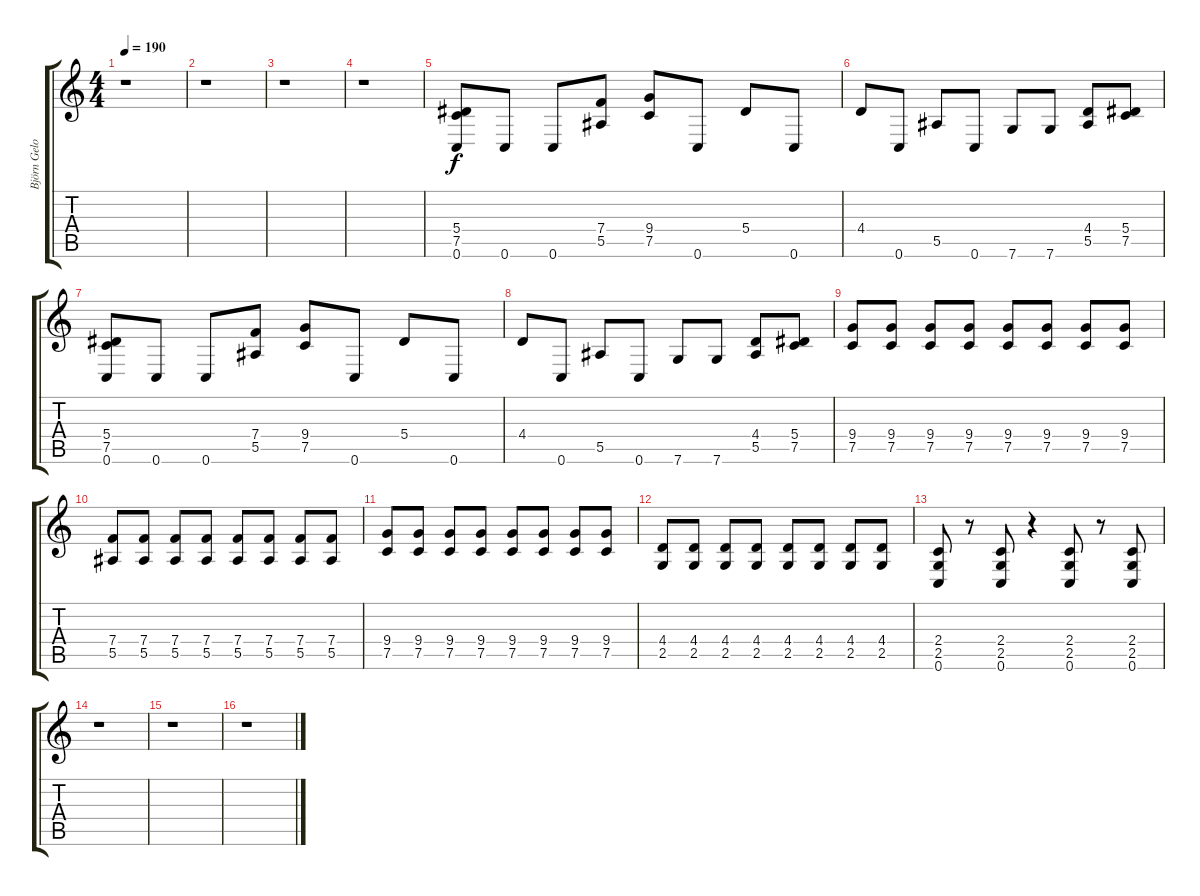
\track ("Björn Gelotte" "Björn Gelo") {instrument distortionguitar}
\staff {score tabs}
\tuning (C4 G3 Eb3 Bb2 F2 C2) {hide}
\ts (4 4)
\tempo 190
\clef g2
\ks c
r.1{dy f} |
r.1 |
r.1 |
r.1 |
(5.4 7.5 0.6).8 0.6.8 0.6.8 (7.4 5.5).8 (9.4 7.5).8 0.6.8 5.4.8 0.6.8 |
4.4.8 0.6.8 5.5.8 0.6.8 7.6.8 7.6.8 (4.4 5.5).8 (5.4 7.5).8 |
(5.4 7.5 0.6).8 0.6.8 0.6.8 (7.4 5.5).8 (9.4 7.5).8 0.6.8 5.4.8 0.6.8 |
4.4.8 0.6.8 5.5.8 0.6.8 7.6.8 7.6.8 (4.4 5.5).8 (5.4 7.5).8 |
(9.4 7.5).8 (9.4 7.5).8 (9.4 7.5).8 (9.4 7.5).8 (9.4 7.5).8 (9.4 7.5).8 (9.4 7.5).8 (9.4 7.5).8 |
(7.4 5.5).8 (7.4 5.5).8 (7.4 5.5).8 (7.4 5.5).8 (7.4 5.5).8 (7.4 5.5).8 (7.4 5.5).8 (7.4 5.5).8 |
(9.4 7.5).8 (9.4 7.5).8 (9.4 7.5).8 (9.4 7.5).8 (9.4 7.5).8 (9.4 7.5).8 (9.4 7.5).8 (9.4 7.5).8 |
(4.4 2.5).8 (4.4 2.5).8 (4.4 2.5).8 (4.4 2.5).8 (4.4 2.5).8 (4.4 2.5).8 (4.4 2.5).8 (4.4 2.5).8 |
(2.4 2.5 0.6).8 r.8 (2.4 2.5 0.6).8 r.4 (2.4 2.5 0.6).8 r.8 (2.4 2.5 0.6).8 |
r.1 |
r.1 |
r.1
